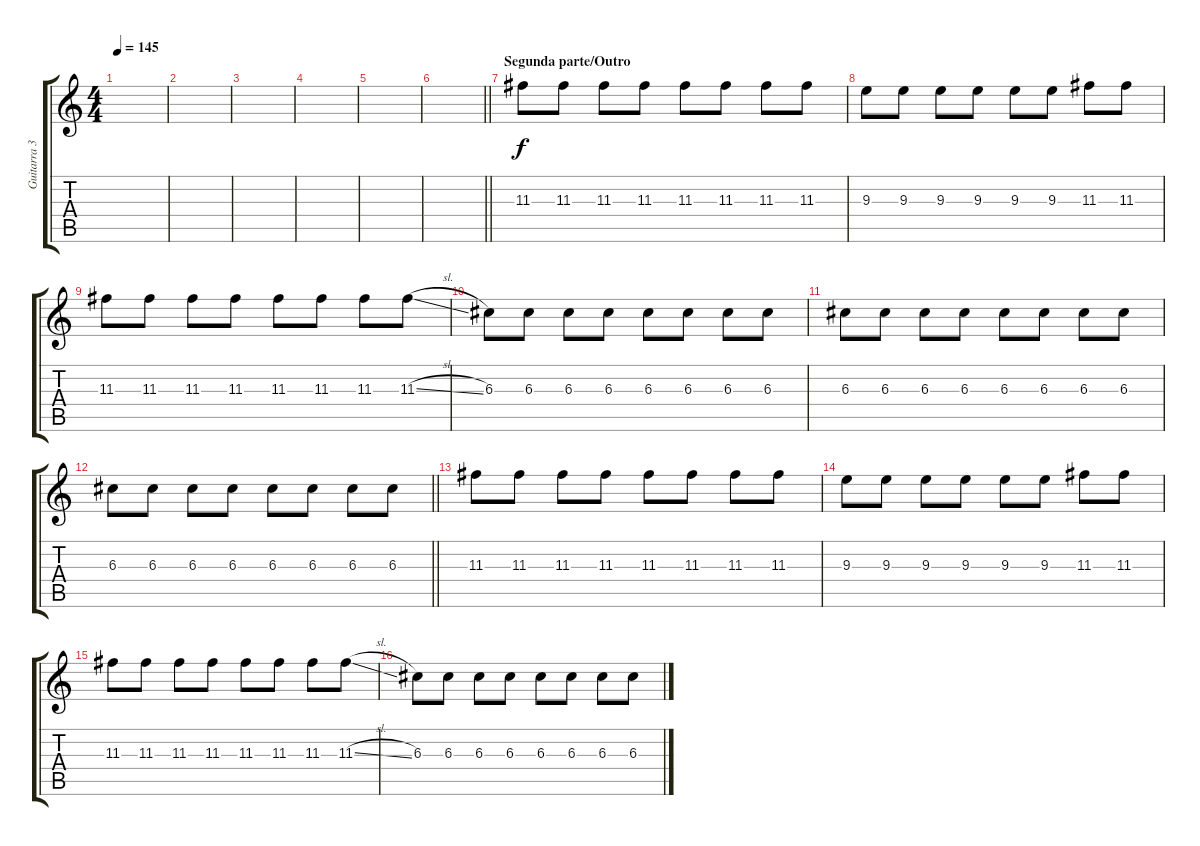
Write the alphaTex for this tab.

\track ("Guitarra 3" "Guitarra 3") {instrument distortionguitar}
\staff {score tabs}
\tuning (E4 B3 G3 D3 A2 D2) {hide}
\ts (4 4)
\tempo 145
\clef g2
\ks c
|
|
|
|
|
\barLineRight lightlight
|
\section ("" "Segunda parte/Outro")
11.3.8 11.3.8 11.3.8 11.3.8 11.3.8 11.3.8 11.3.8 11.3.8 |
9.3.8 9.3.8 9.3.8 9.3.8 9.3.8 9.3.8 11.3.8 11.3.8 |
11.3.8 11.3.8 11.3.8 11.3.8 11.3.8 11.3.8 11.3.8 11.3{sl}.8 |
6.3.8 6.3.8 6.3.8 6.3.8{volume 5} 6.3.8 6.3.8 6.3.8 6.3.8 |
6.3.8 6.3.8 6.3.8 6.3.8 6.3.8 6.3.8 6.3.8 6.3.8 |
\barLineRight lightlight
6.3.8 6.3.8 6.3.8 6.3.8 6.3.8 6.3.8 6.3.8 6.3.8 |
11.3.8{volume 10 balance 8 instrument distortionguitar} 11.3.8 11.3.8 11.3.8 11.3.8 11.3.8 11.3.8 11.3.8 |
9.3.8 9.3.8 9.3.8 9.3.8 9.3.8 9.3.8 11.3.8 11.3.8 |
11.3.8 11.3.8 11.3.8 11.3.8 11.3.8 11.3.8 11.3.8 11.3{sl}.8 |
6.3.8 6.3.8 6.3.8 6.3.8{volume 5} 6.3.8 6.3.8 6.3.8 6.3.8
